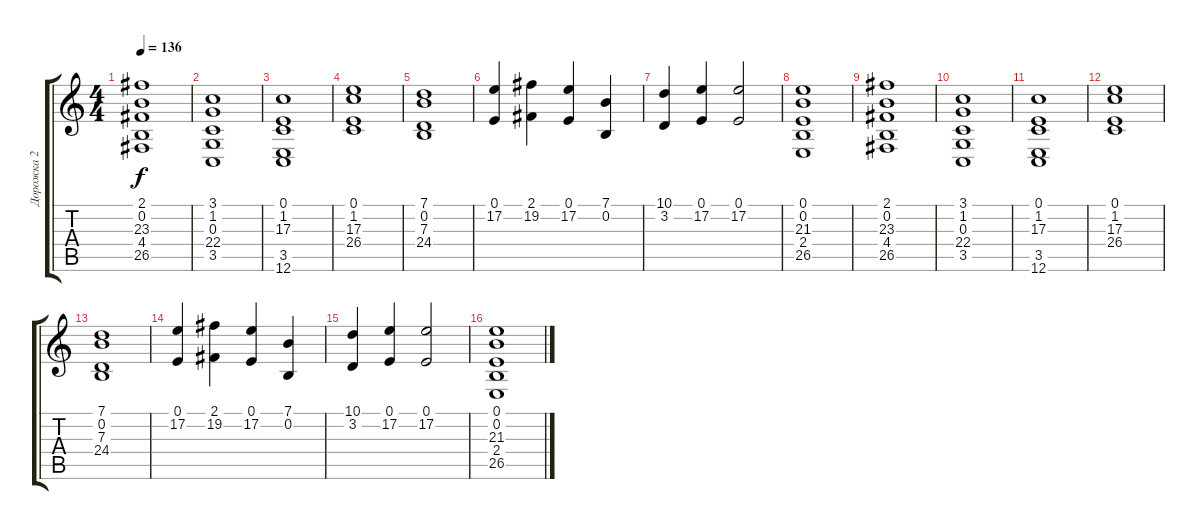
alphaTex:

\track ("Дорожка 2" "Дорожка 2") {instrument stringensemble1}
\staff {score tabs}
\tuning (E4 B3 G3 D3 A2 E2) {hide}
\ts (4 4)
\tempo 136
\clef g2
\ks c
(2.1 0.2 23.3 4.4 26.5).1{dy f} |
(3.1 1.2 0.3 22.4 3.5).1 |
(0.1 1.2 17.3 3.5 12.6).1 |
(0.1 1.2 17.3 26.4).1 |
(7.1 0.2 7.3 24.4).1 |
(0.1 17.2).4 (2.1 19.2).4 (0.1 17.2).4 (7.1 0.2).4 |
(10.1 3.2).4 (0.1 17.2).4 (0.1 17.2).2 |
(0.1 0.2 21.3 2.4 26.5).1{instrument synthstrings2} |
(2.1 0.2 23.3 4.4 26.5).1 |
(3.1 1.2 0.3 22.4 3.5).1 |
(0.1 1.2 17.3 3.5 12.6).1 |
(0.1 1.2 17.3 26.4).1 |
(7.1 0.2 7.3 24.4).1 |
(0.1 17.2).4 (2.1 19.2).4 (0.1 17.2).4 (7.1 0.2).4 |
(10.1 3.2).4 (0.1 17.2).4 (0.1 17.2).2 |
(0.1 0.2 21.3 2.4 26.5).1{volume 16 instrument synthstrings2}
